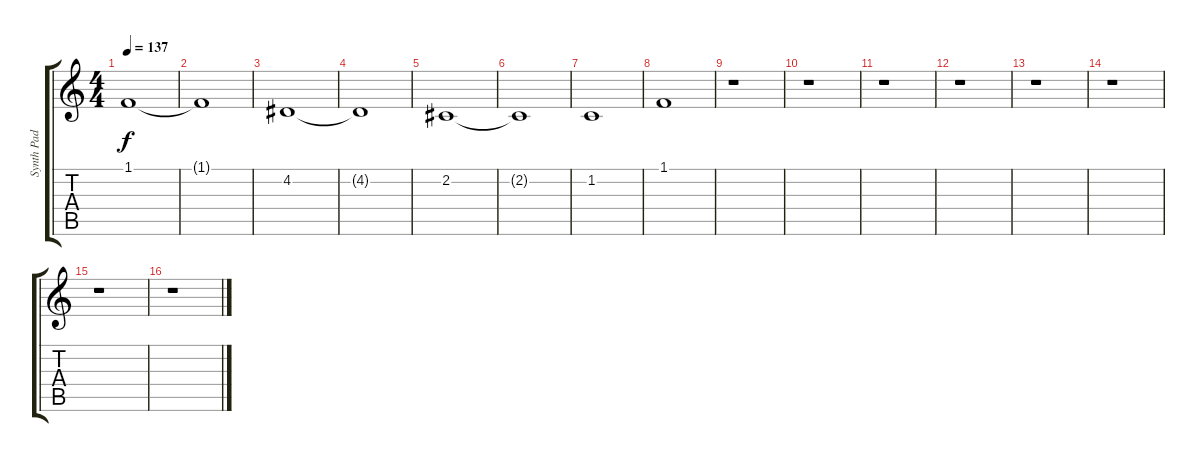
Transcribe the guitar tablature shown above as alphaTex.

\track ("Synth Pad 1" "Synth Pad ") {instrument pad8sweep}
\staff {score tabs}
\tuning (E4 B3 G3 D3 A2 E2) {hide}
\ts (4 4)
\tempo 137
\clef g2
\ks c
1.1.1{dy f} |
1.1{t}.1 |
4.2.1 |
4.2{t}.1 |
2.2.1 |
2.2{t}.1 |
1.2.1 |
1.1.1{volume 12} |
r.1 |
r.1 |
r.1 |
r.1 |
r.1 |
r.1 |
r.1 |
r.1
